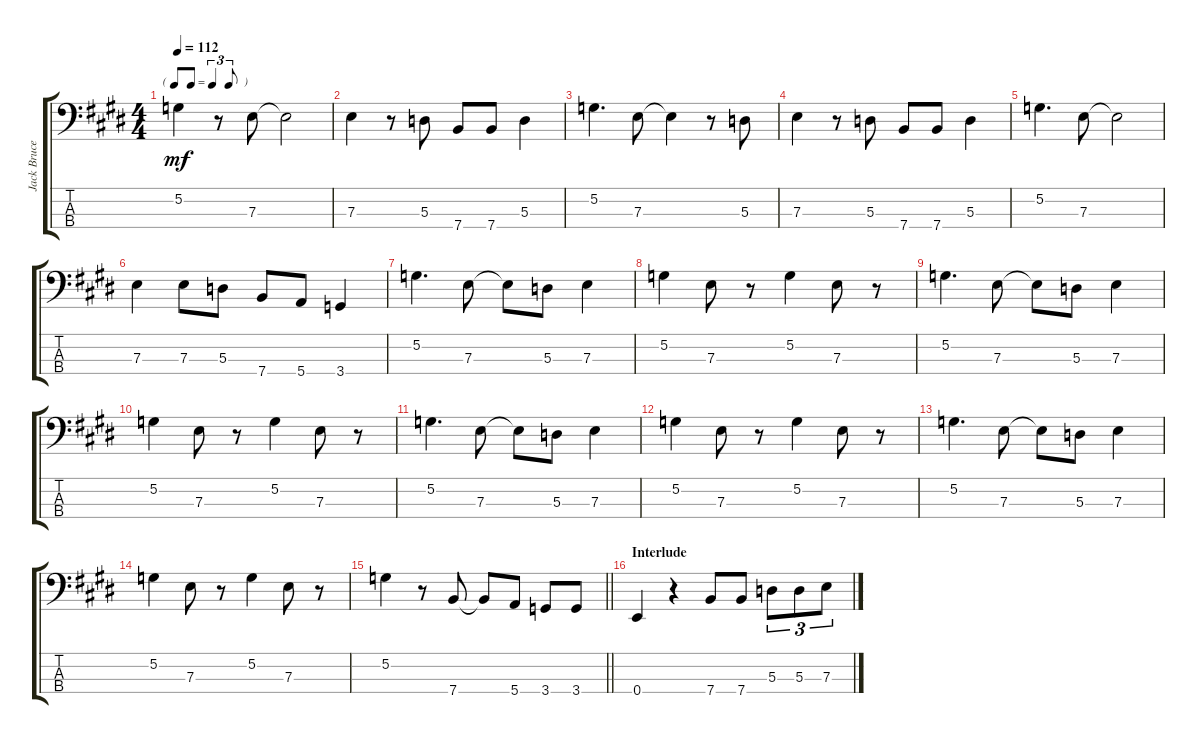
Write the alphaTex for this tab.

\track ("Jack Bruce - Bass" "Jack Bruce") {instrument electricbassfinger}
\staff {score tabs}
\tuning (G2 D2 A1 E1) {hide}
\ts (4 4)
\tf triplet8th
\tempo 112
\clef f4
\ks e
5.2.4{dy mf} r.8 7.3.8 7.3{t}.2 |
7.3.4 r.8 5.3.8 7.4.8 7.4.8 5.3.4 |
5.2.4{d} 7.3.8 7.3{t}.4 r.8 5.3.8 |
7.3.4 r.8 5.3.8 7.4.8 7.4.8 5.3.4 |
5.2.4{d} 7.3.8 7.3{t}.2 |
7.3.4 7.3.8 5.3.8 7.4.8 5.4.8 3.4.4 |
5.2.4{d} 7.3.8 7.3{t}.8 5.3.8 7.3.4 |
5.2.4 7.3.8 r.8 5.2.4 7.3.8 r.8 |
5.2.4{d} 7.3.8 7.3{t}.8 5.3.8 7.3.4 |
5.2.4 7.3.8 r.8 5.2.4 7.3.8 r.8 |
5.2.4{d} 7.3.8 7.3{t}.8 5.3.8 7.3.4 |
5.2.4 7.3.8 r.8 5.2.4 7.3.8 r.8 |
5.2.4{d} 7.3.8 7.3{t}.8 5.3.8 7.3.4 |
5.2.4 7.3.8 r.8 5.2.4 7.3.8 r.8 |
\barLineRight lightlight
5.2.4 r.8 7.4.8 7.4{t}.8 5.4.8 3.4.8 3.4.8 |
\section ("" "Interlude")
0.4.4 r.4 7.4.8 7.4.8 5.3.8{tu (3 2)} 5.3.8{tu (3 2)} 7.3.8{tu (3 2)}
